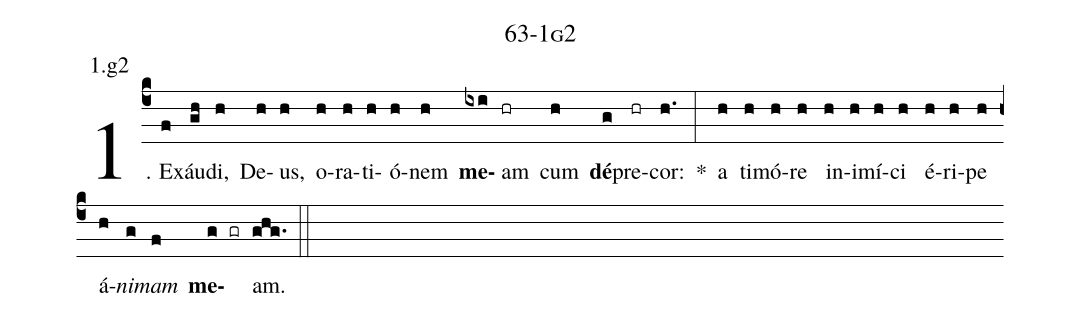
name: 63-1g2;
annotation: 1.g2;
%%
(c4)1. Ex(f)áu(gh)di,(h) De(h)us,(h) o(h)ra(h)ti(h)ó(h)nem(h) <b>me</b>(ixi)am(hr) cum(h) <b>dé</b>(g)pre(hr)cor:(h.) *(:) a(h) ti(h)mó(h)re(h) in(h)i(h)mí(h)ci(h) é(h)ri(h)pe(h) á(h)<i>ni</i>(g)<i>mam</i>(f) <b>me</b>(g gr)am.(ghg.) (::)
